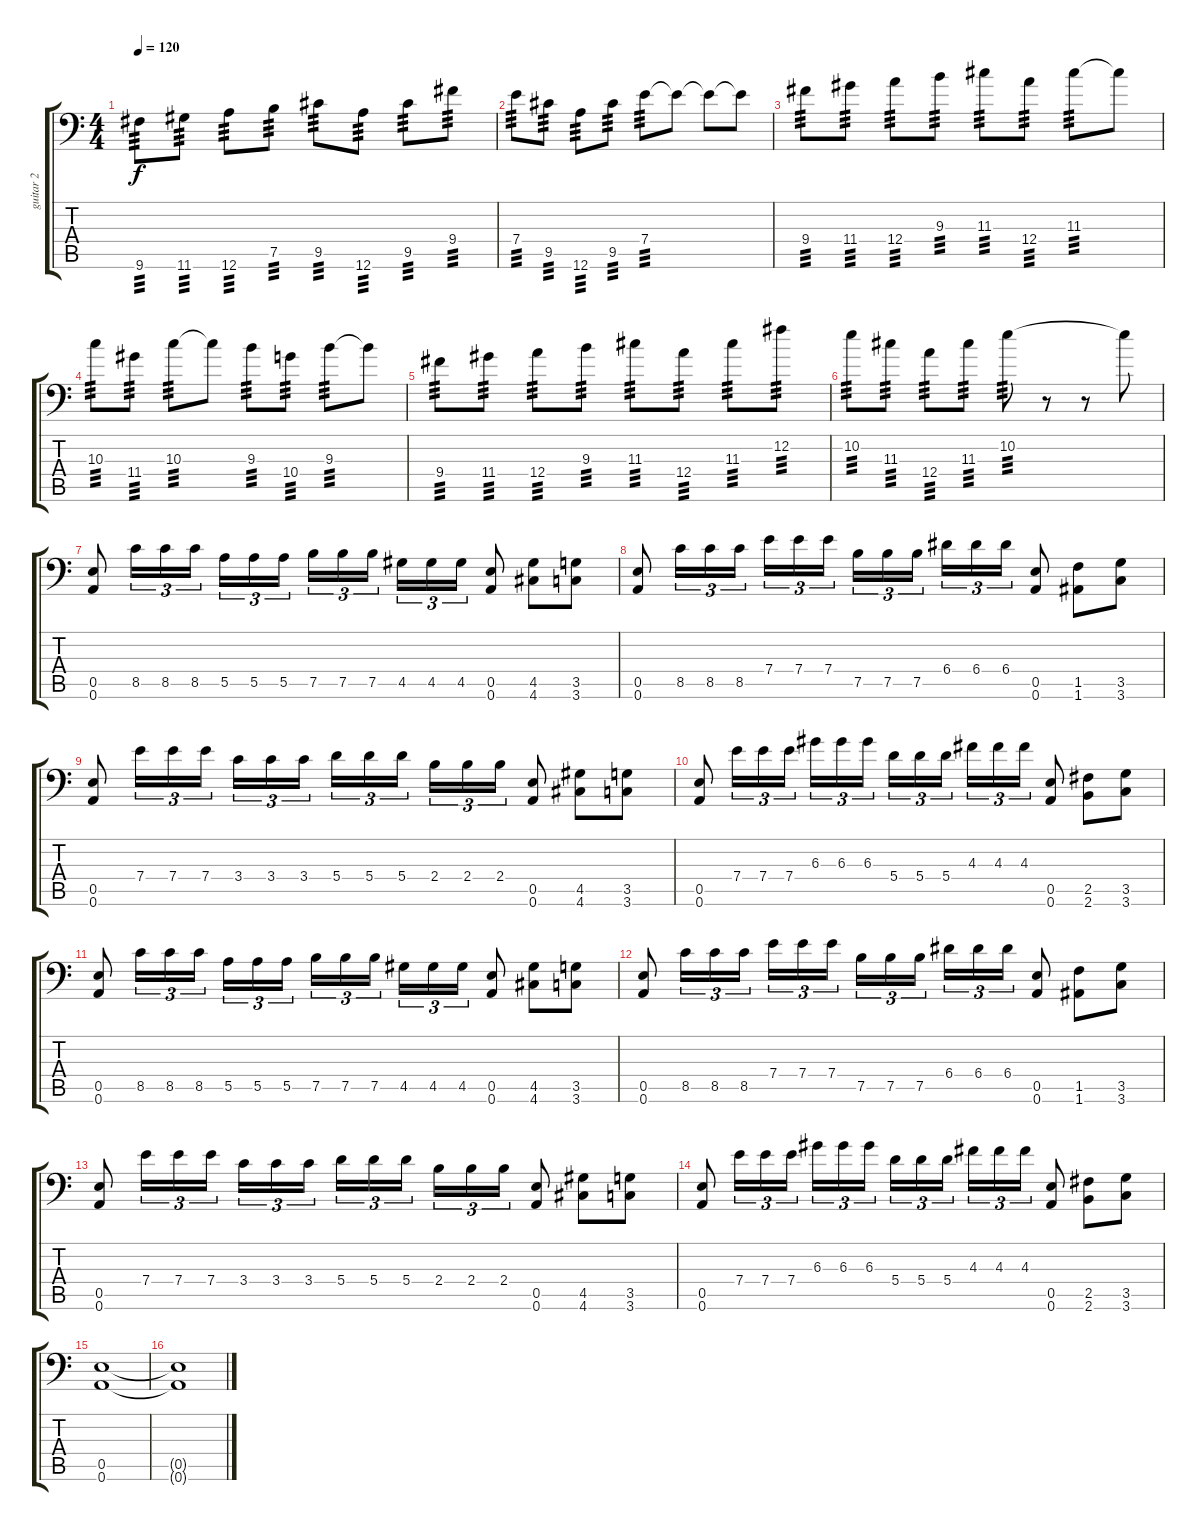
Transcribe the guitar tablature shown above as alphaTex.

\track ("guitar 2" "guitar 2") {instrument distortionguitar}
\staff {score tabs}
\tuning (B3 Gb3 D3 A2 E2 A1) {hide}
\ts (4 4)
\tempo 120
\clef f4
\ks c
9.6.8{tp 3 dy f} 11.6.8{tp 3} 12.6.8{tp 3} 7.5.8{tp 3} 9.5.8{tp 3} 12.6.8{tp 3} 9.5.8{tp 3} 9.4.8{tp 3} |
7.4.8{tp 3} 9.5.8{tp 3} 12.6.8{tp 3} 9.5.8{tp 3} 7.4.8{tp 3} 7.4{t}.8 7.4{t}.8 7.4{t}.8 |
9.4.8{tp 3} 11.4.8{tp 3} 12.4.8{tp 3} 9.3.8{tp 3} 11.3.8{tp 3} 12.4.8{tp 3} 11.3.8{tp 3} 11.3{t}.8 |
10.3.8{tp 3} 11.4.8{tp 3} 10.3.8{tp 3} 10.3{t}.8 9.3.8{tp 3} 10.4.8{tp 3} 9.3.8{tp 3} 9.3{t}.8 |
9.4.8{tp 3} 11.4.8{tp 3} 12.4.8{tp 3} 9.3.8{tp 3} 11.3.8{tp 3} 12.4.8{tp 3} 11.3.8{tp 3} 12.2.8{tp 3} |
10.2.8{tp 3} 11.3.8{tp 3} 12.4.8{tp 3} 11.3.8{tp 3} 10.2.8{tp 3} r.8 r.8 10.2{t}.8 |
(0.5 0.6).8 8.5.16{tu (3 2)} 8.5.16{tu (3 2)} 8.5.16{tu (3 2)} 5.5.16{tu (3 2)} 5.5.16{tu (3 2)} 5.5.16{tu (3 2) beam splitsecondary} 7.5.16{tu (3 2)} 7.5.16{tu (3 2)} 7.5.16{tu (3 2)} 4.5.16{tu (3 2)} 4.5.16{tu (3 2)} 4.5.16{tu (3 2)} (0.5 0.6).8 (4.5 4.6).8 (3.5 3.6).8 |
(0.5 0.6).8 8.5.16{tu (3 2)} 8.5.16{tu (3 2)} 8.5.16{tu (3 2)} 7.4.16{tu (3 2)} 7.4.16{tu (3 2)} 7.4.16{tu (3 2) beam splitsecondary} 7.5.16{tu (3 2)} 7.5.16{tu (3 2)} 7.5.16{tu (3 2)} 6.4.16{tu (3 2)} 6.4.16{tu (3 2)} 6.4.16{tu (3 2)} (0.5 0.6).8 (1.5 1.6).8 (3.5 3.6).8 |
(0.5 0.6).8 7.4.16{tu (3 2)} 7.4.16{tu (3 2)} 7.4.16{tu (3 2)} 3.4.16{tu (3 2)} 3.4.16{tu (3 2)} 3.4.16{tu (3 2) beam splitsecondary} 5.4.16{tu (3 2)} 5.4.16{tu (3 2)} 5.4.16{tu (3 2)} 2.4.16{tu (3 2)} 2.4.16{tu (3 2)} 2.4.16{tu (3 2)} (0.5 0.6).8 (4.5 4.6).8 (3.5 3.6).8 |
(0.5 0.6).8 7.4.16{tu (3 2)} 7.4.16{tu (3 2)} 7.4.16{tu (3 2)} 6.3.16{tu (3 2)} 6.3.16{tu (3 2)} 6.3.16{tu (3 2) beam splitsecondary} 5.4.16{tu (3 2)} 5.4.16{tu (3 2)} 5.4.16{tu (3 2)} 4.3.16{tu (3 2)} 4.3.16{tu (3 2)} 4.3.16{tu (3 2)} (0.5 0.6).8 (2.5 2.6).8 (3.5 3.6).8 |
(0.5 0.6).8 8.5.16{tu (3 2)} 8.5.16{tu (3 2)} 8.5.16{tu (3 2)} 5.5.16{tu (3 2)} 5.5.16{tu (3 2)} 5.5.16{tu (3 2) beam splitsecondary} 7.5.16{tu (3 2)} 7.5.16{tu (3 2)} 7.5.16{tu (3 2)} 4.5.16{tu (3 2)} 4.5.16{tu (3 2)} 4.5.16{tu (3 2)} (0.5 0.6).8 (4.5 4.6).8 (3.5 3.6).8 |
(0.5 0.6).8 8.5.16{tu (3 2)} 8.5.16{tu (3 2)} 8.5.16{tu (3 2)} 7.4.16{tu (3 2)} 7.4.16{tu (3 2)} 7.4.16{tu (3 2) beam splitsecondary} 7.5.16{tu (3 2)} 7.5.16{tu (3 2)} 7.5.16{tu (3 2)} 6.4.16{tu (3 2)} 6.4.16{tu (3 2)} 6.4.16{tu (3 2)} (0.5 0.6).8 (1.5 1.6).8 (3.5 3.6).8 |
(0.5 0.6).8 7.4.16{tu (3 2)} 7.4.16{tu (3 2)} 7.4.16{tu (3 2)} 3.4.16{tu (3 2)} 3.4.16{tu (3 2)} 3.4.16{tu (3 2) beam splitsecondary} 5.4.16{tu (3 2)} 5.4.16{tu (3 2)} 5.4.16{tu (3 2)} 2.4.16{tu (3 2)} 2.4.16{tu (3 2)} 2.4.16{tu (3 2)} (0.5 0.6).8 (4.5 4.6).8 (3.5 3.6).8 |
(0.5 0.6).8 7.4.16{tu (3 2)} 7.4.16{tu (3 2)} 7.4.16{tu (3 2)} 6.3.16{tu (3 2)} 6.3.16{tu (3 2)} 6.3.16{tu (3 2) beam splitsecondary} 5.4.16{tu (3 2)} 5.4.16{tu (3 2)} 5.4.16{tu (3 2)} 4.3.16{tu (3 2)} 4.3.16{tu (3 2)} 4.3.16{tu (3 2)} (0.5 0.6).8 (2.5 2.6).8 (3.5 3.6).8 |
(0.5 0.6).1 |
(0.5{t} 0.6{t}).1
